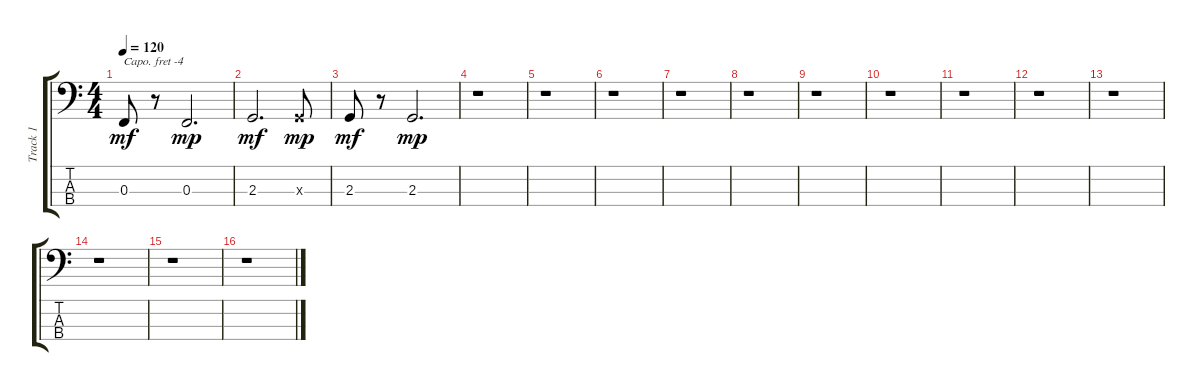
\track ("Track 1" "Track 1") {instrument electricbasspick}
\staff {score tabs}
\capo -4
\tuning (G2 D2 A1 E1) {hide}
\ts (4 4)
\tempo 120
\clef f4
\ks c
0.3.8{dy mf} r.8 0.3.2{d dy mp} |
2.3.2{d dy mf} 2.3{x}.8{dy mp} |
2.3.8{dy mf} r.8 2.3.2{d dy mp} |
r.1 |
r.1 |
r.1 |
r.1 |
r.1 |
r.1 |
r.1 |
r.1 |
r.1 |
r.1 |
r.1 |
r.1 |
r.1
